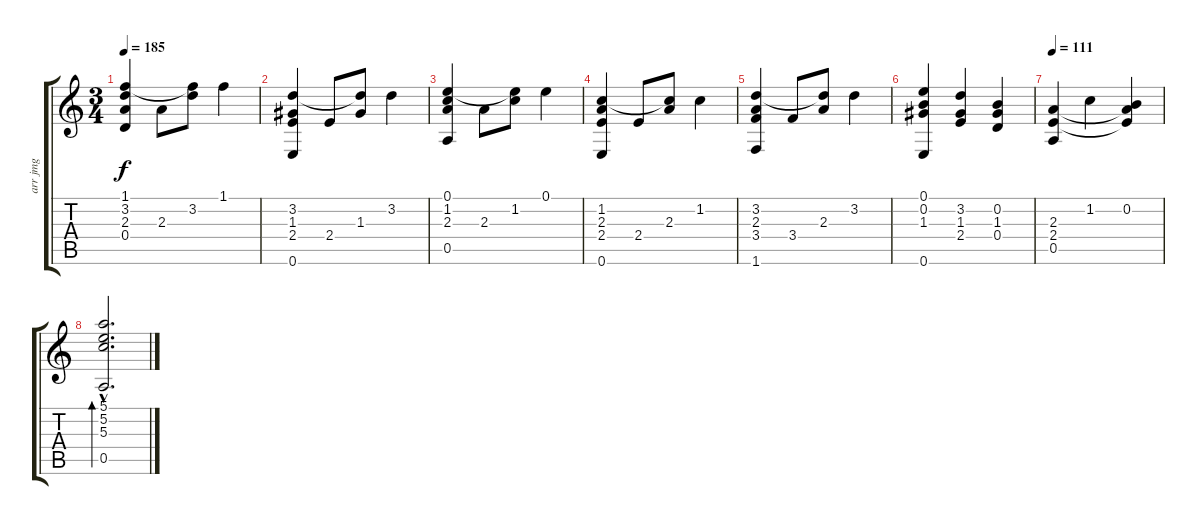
\track ("arr jmg" "arr jmg") {instrument acousticguitarnylon}
\staff {score tabs}
\tuning (E4 B3 G3 D3 A2 E2) {hide}
\ts (3 4)
\tempo 185
\clef g2
\ks c
(1.1 3.2 2.3 0.4).4{dy f} 2.3.8 (1.1{t} 3.2).8 1.1.4 |
(3.2 1.3 2.4 0.6).4 2.4.8 (3.2{t} 1.3).8 3.2.4 |
(0.1 1.2 2.3 0.5).4 2.3.8 (0.1{t} 1.2).8 0.1.4 |
(1.2 2.3 2.4 0.6).4 2.4.8 (1.2{t} 2.3).8 1.2.4 |
(3.2 2.3 3.4 1.6).4 3.4.8 (3.2{t} 2.3).8 3.2.4 |
(0.1 0.2 1.3 0.6).4 (3.2 1.3 2.4).4 (0.2 1.3 0.4).4 |
\tempo 111
(2.3 2.4 0.5).4 1.2.4 (0.2 2.3{t} 2.4{t}).4 |
(5.1{hac} 5.2{hac} 5.3{hac} 0.5{hac}).2{d bd 480}
